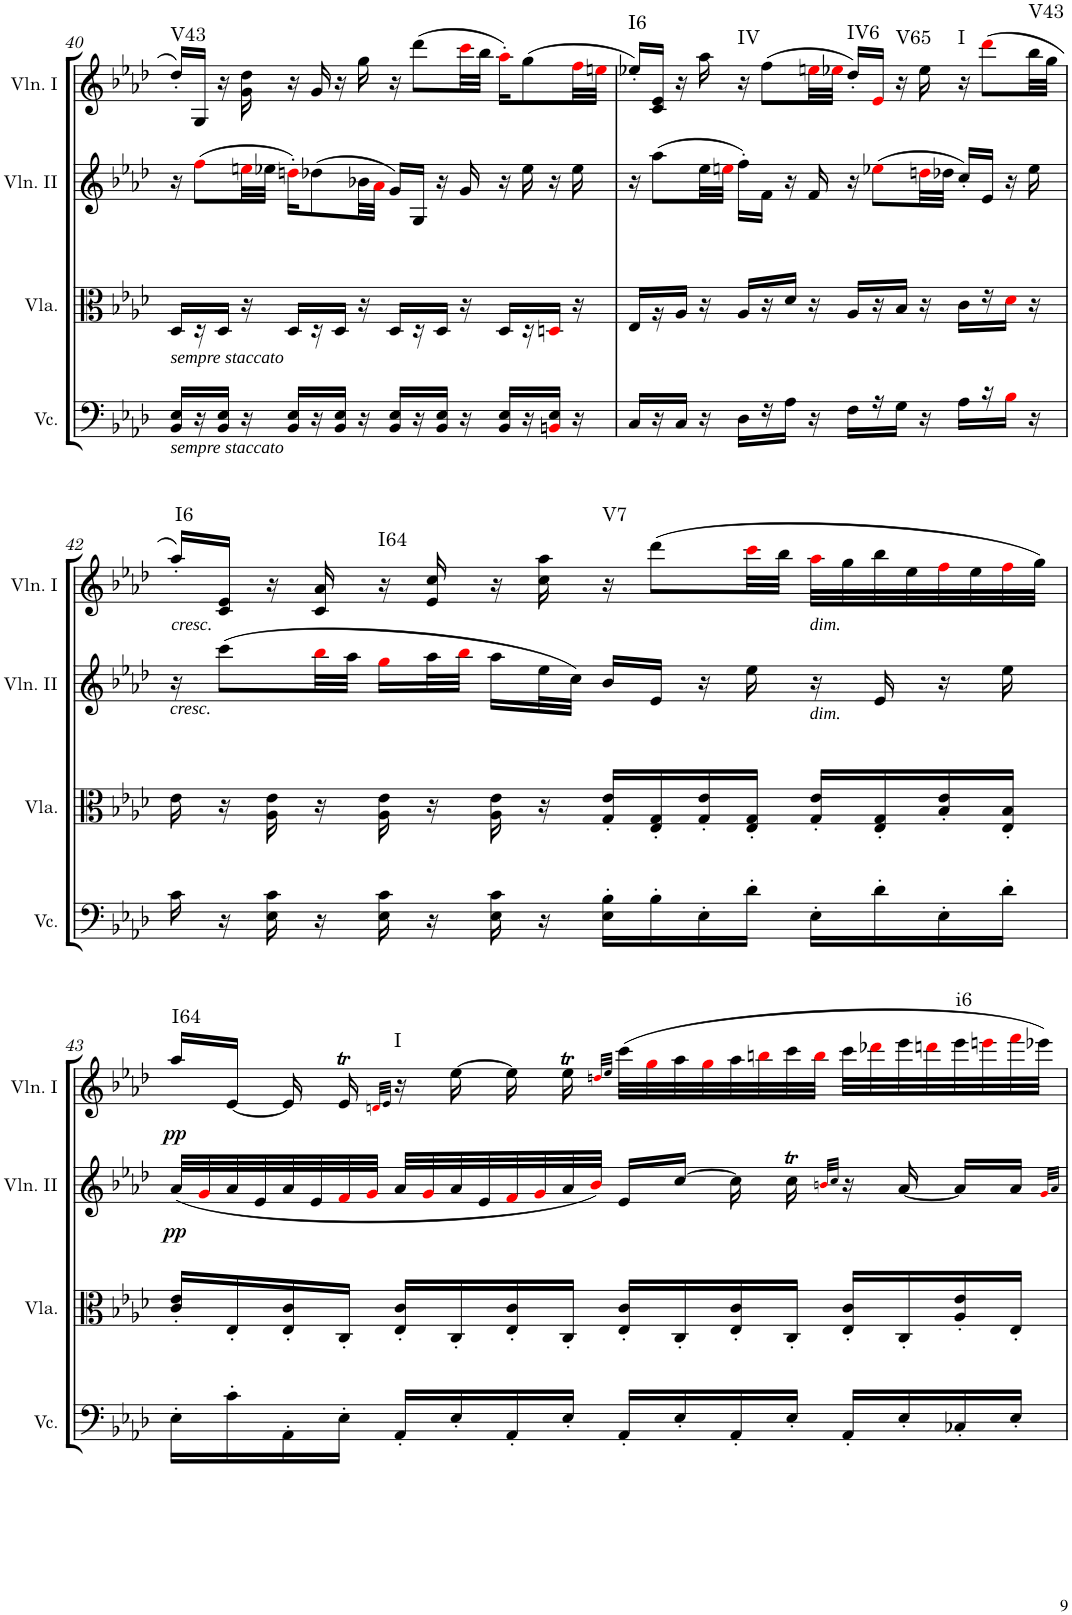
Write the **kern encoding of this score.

**kern	**kern	**kern	**dynam	**kern	**dynam	**harte
*part4	*part3	*part2	*part2	*part1	*part1	*part1
*staff4	*staff3	*staff2	*staff2	*staff1	*staff1	*
*I"Violoncello	*I"Viola	*I"Violin II	*	*I"Violin I	*	*
*I'Vc.	*I'Vla.	*I'Vln. II	*	*I'Vln. I	*	*
!!LO:PB:g=z
*clefF4	*clefC3	*clefG2	*	*clefG2	*	*
*k[b-e-a-d-]	*k[b-e-a-d-]	*k[b-e-a-d-]	*	*k[b-e-a-d-]	*	*
*A-:	*A-:	*A-:	*	*A-:	*	*
*M4/4	*M4/4	*M4/4	*	*M4/4	*	*
*met(c)	*met(c)	*met(c)	*	*met(c)	*	*
=40	=40	=40	=40	=40	=40	=40
!	!LO:TX:b:i:t=sempre staccato	!	!	!	!	!
!LO:TX:b:i:t=sempre staccato	!	!	!	!	!	!LO:H:kt=V43
16BB-/ 16E-/LL	16D-/LL	16r	.	16dd-'/LL	.	N
16r	16r	(8ffi\L	.	16G/JJ	.	.
16BB-/ 16E-/JJ	16D-/JJ	.	.	16r	.	.
16r	16r	32eeni\LL	.	16g\ 16dd-\	.	.
.	.	32ee-X\JJJ	.	.	.	.
16BB-/ 16E-/LL	16D-/LL	16ddn'i\KL)	.	16r	.	.
16r	16r	(8dd-X\	.	16g/	.	.
16BB-/ 16E-/JJ	16D-/JJ	.	.	16r	.	.
16r	16r	32b-X\LL	.	16gg\	.	.
.	.	32a-i\JJJ	.	.	.	.
16BB-/ 16E-/LL	16D-/LL	16g/LL)	.	16r	.	.
16r	16r	16G/JJ	.	(8ddd-\L	.	.
16BB-/ 16E-/JJ	16D-/JJ	16r	.	.	.	.
16r	16r	16g/	.	32ccci\LL	.	.
.	.	.	.	32bb-\JJJ	.	.
16BB-/ 16E-/LL	16D-/LL	16r	.	16aa-'i\KL)	.	.
16r	16r	16ee-\	.	(8gg\	.	.
16BBni/ 16E-/JJ	16Dni/JJ	16r	.	.	.	.
16r	16r	16ee-\	.	32ffi\LL	.	.
.	.	.	.	32eeni\JJJ	.	.
=41	=41	=41	=41	=41	=41	=41
!	!	!	!	!	!	!LO:H:kt=I6
16C/LL	16E-/LL	16r	.	16ee-X'/LL)	.	N
16r	16r	(8aa-\L	.	16c/ 16e-/JJ	.	.
16C/JJ	16A-/JJ	.	.	16r	.	.
16r	16r	32ee-\LL	.	16aa-\	.	.
.	.	32eeni\JJJ	.	.	.	.
!	!	!	!	!	!	!LO:H:kt=IV
16D-\LL	16A-/LL	16ff'\LL)	.	16r	.	N
16r	16r	16f\JJ	.	(8ff\L	.	.
16A-\JJ	16d-/JJ	16r	.	.	.	.
16r	16r	16f/	.	32eeni\LL	.	.
.	.	.	.	32ee-Xi\JJJ	.	.
!	!	!	!	!	!	!LO:H:kt=IV6
16F\LL	16A-/LL	16r	.	16dd-'/LL)	.	N
16r	16r	(8ee-Xi\L	.	16e-i/JJ	.	.
!	!	!	!	!	!	!LO:H:kt=V65
16G\JJ	16B-/JJ	.	.	16r	.	N
16r	16r	32ddni\LL	.	16ee-\	.	.
.	.	32dd-X\JJJ	.	.	.	.
!	!	!	!	!	!	!LO:H:kt=I
16A-\LL	16c\LL	16cc'/LL)	.	16r	.	N
16r	16r	16e-/JJ	.	(8ddd-i\L	.	.
16B-i\JJ	16d-i\JJ	16r	.	.	.	.
!	!	!	!	!	!	!LO:H:kt=V43
16r	16r	16ee-\	.	32bb-\LL	.	N
.	.	.	.	32gg\JJJ	.	.
!!LO:LB:g=z
=42	=42	=42	=42	=42	=42	=42
!	!	!LO:TX:a:i:t=cresc.	!	!	!	!
!	!	!LO:TX:b:i:t=cresc.	!	!	!	!LO:H:kt=I6
16c\	16e-\	16r	.	16aa-'/LL)	.	N
16r	16r	(8ccc\L	.	16c/ 16e-/JJ	.	.
16E-\ 16c\	16A-\ 16e-\	.	.	16r	.	.
16r	16r	32bb-i\LL	.	16c/ 16a-/	.	.
.	.	32aa-\JJJ	.	.	.	.
!	!	!	!	!	!	!LO:H:kt=I64
16E-\ 16c\	16A-\ 16e-\	16ggi\LL	.	16r	.	N
16r	16r	32aa-\L	.	16e-/ 16cc/	.	.
.	.	32bb-i\JJJ	.	.	.	.
16E-\ 16c\	16A-\ 16e-\	16aa-\LL	.	16r	.	.
16r	16r	32ee-\L	.	16cc\ 16aa-\	.	.
.	.	32cc\JJJ)	.	.	.	.
!	!	!	!	!	!	!LO:H:kt=V7
16E-\' 16B-\'LL	16G/' 16e-/'LL	16b-/LL	.	16r	.	N
16B-'\	16E-/' 16G/'	16e-/JJ	.	(8ddd-\L	.	.
16E-'\	16G/' 16e-/'	16r	.	.	.	.
16d-'\JJ	16E-/' 16G/'JJ	16ee-\	.	32ccci\LL	.	.
.	.	.	.	32bb-\JJJ	.	.
!	!	!	!	!LO:TX:b:i:t=dim.	!	!
!	!	!LO:TX:b:i:t=dim.	!	!	!	!
16E-'\LL	16G/' 16e-/'LL	16r	.	32aa-i\LLL	.	.
.	.	.	.	32gg\	.	.
16d-'\	16E-/' 16G/'	16e-/	.	32bb-\	.	.
.	.	.	.	32ee-\	.	.
16E-'\	16B-/' 16e-/'	16r	.	32ffi\	.	.
.	.	.	.	32ee-\	.	.
16d-'\JJ	16E-/' 16B-/'JJ	16ee-\	.	32ffi\	.	.
.	.	.	.	32gg\JJJ)	.	.
!!LO:LB:g=z
=43	=43	=43	=43	=43	=43	=43
!	!	!	!LO:DY:b	!	!LO:DY:b	!LO:H:kt=I64
16E-'\LL	16c/' 16e-/'LL	(32a-/LLL	pp	16aa-/LL	pp	N
.	.	32gi/	.	.	.	.
16c'\	16E-'/	32a-/	.	[16e-/JJ	.	.
.	.	32e-/	.	.	.	.
16AA-'\	16E-/' 16c/'	32a-/	.	16e-/]	.	.
.	.	32e-/	.	.	.	.
16E-'\JJ	16C'/JJ	32fi/	.	16e-T/	.	.
.	.	32gi/JJJ	.	.	.	.
.	.	.	.	32qdni/LLL	.	.
.	.	.	.	32qe-/JJJ	.	.
!	!	!	!	!	!	!LO:H:kt=I
16AA-'/LL	16E-/' 16c/'LL	32a-/LLL	.	16r	.	N
.	.	32gi/	.	.	.	.
16E-'/	16C'/	32a-/	.	[16ee-\	.	.
.	.	32e-/	.	.	.	.
16AA-'/	16E-/' 16c/'	32fi/	.	16ee-\]	.	.
.	.	32gi/	.	.	.	.
16E-'/JJ	16C'/JJ	32a-/	.	16ee-T\	.	.
.	.	32b-i/JJJ)	.	.	.	.
.	.	.	.	32qddni/LLL	.	.
.	.	.	.	32qee-/JJJ	.	.
16AA-'/LL	16E-/' 16c/'LL	16e-/LL	.	(32ccc\LLL	.	.
.	.	.	.	32ggi\	.	.
16E-'/	16C'/	[16cc/JJ	.	32aa-\	.	.
.	.	.	.	32ggi\	.	.
16AA-'/	16E-/' 16c/'	16cc\]	.	32aa-\	.	.
.	.	.	.	32bbni\	.	.
16E-'/JJ	16C'/JJ	16cct\	.	32ccc\	.	.
.	.	.	.	32bbi\JJJ	.	.
.	.	32qbni/LLL	.	.	.	.
.	.	32qcc/JJJ	.	.	.	.
16AA-'/LL	16E-/' 16c/'LL	16r	.	32ccc\LLL	.	.
.	.	.	.	32ddd-Xi\	.	.
16E-'/	16C'/	[16a-/	.	32eee-\	.	.
.	.	.	.	32dddni\	.	.
!	!	!	!	!	!	!LO:H:kt=i6
16C-X'/	16A-/' 16e-/'	16a-/LL]	.	32eee-\	.	N
.	.	.	.	32eeeni\	.	.
16E-'/JJ	16E-'/JJ	16a-/JJ	.	32fffi\	.	.
.	.	.	.	32eee-X\JJJ)	.	.
.	.	32qgi/LLL	.	.	.	.
.	.	32qa-/JJJ	.	.	.	.
=	=	=	=	=	=	=
*-	*-	*-	*-	*-	*-	*-
